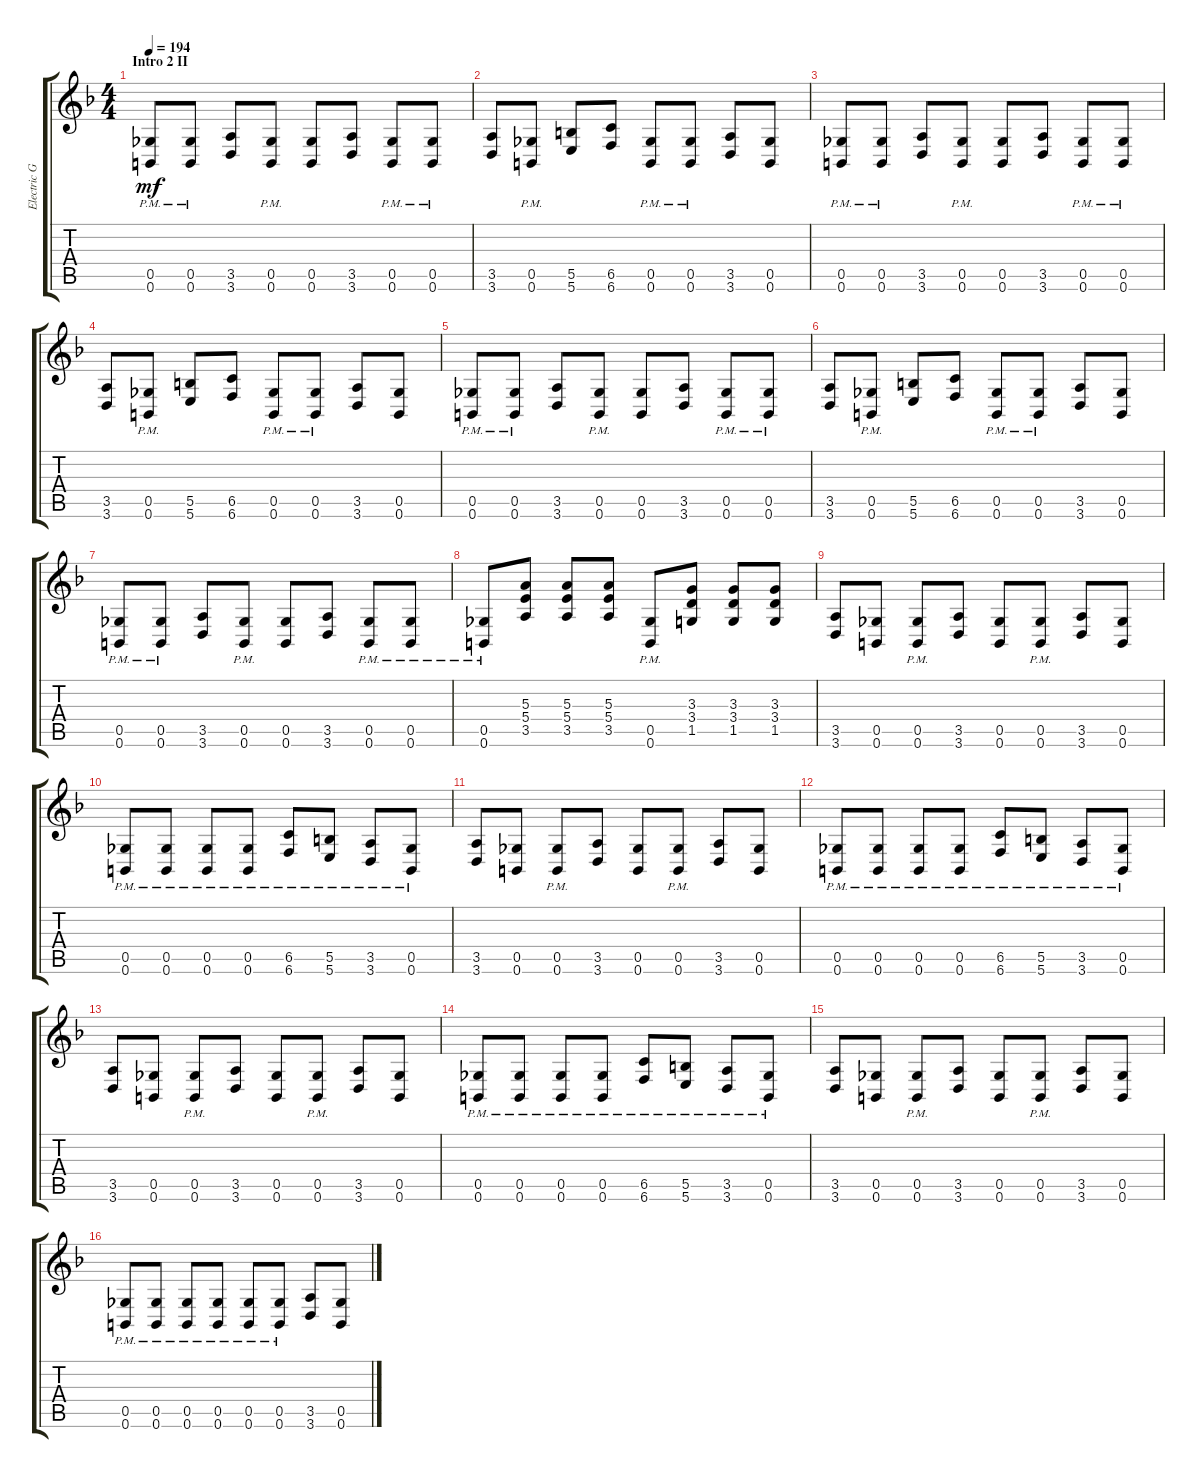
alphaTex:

\track ("Electric Guitar III <葵>" "Electric G") {instrument distortionguitar}
\staff {score tabs}
\tuning (Db4 Ab3 E3 B2 Gb2 B1) {hide}
\ts (4 4)
\section ("" "Intro 2 II")
\tempo 194
\clef g2
\ks f
(0.5{pm} 0.6{pm}).8{dy mf} (0.5{pm} 0.6{pm}).8 (3.5 3.6).8 (0.5{pm} 0.6{pm}).8 (0.5 0.6).8 (3.5 3.6).8 (0.5{pm} 0.6{pm}).8 (0.5{pm} 0.6{pm}).8 |
(3.5 3.6).8 (0.5{pm} 0.6{pm}).8 (5.5 5.6).8 (6.5 6.6).8 (0.5{pm} 0.6{pm}).8 (0.5{pm} 0.6{pm}).8 (3.5 3.6).8 (0.5 0.6).8 |
(0.5{pm} 0.6{pm}).8 (0.5{pm} 0.6{pm}).8 (3.5 3.6).8 (0.5{pm} 0.6{pm}).8 (0.5 0.6).8 (3.5 3.6).8 (0.5{pm} 0.6{pm}).8 (0.5{pm} 0.6{pm}).8 |
(3.5 3.6).8 (0.5{pm} 0.6{pm}).8 (5.5 5.6).8 (6.5 6.6).8 (0.5{pm} 0.6{pm}).8 (0.5{pm} 0.6{pm}).8 (3.5 3.6).8 (0.5 0.6).8 |
(0.5{pm} 0.6{pm}).8 (0.5{pm} 0.6{pm}).8 (3.5 3.6).8 (0.5{pm} 0.6{pm}).8 (0.5 0.6).8 (3.5 3.6).8 (0.5{pm} 0.6{pm}).8 (0.5{pm} 0.6{pm}).8 |
(3.5 3.6).8 (0.5{pm} 0.6{pm}).8 (5.5 5.6).8 (6.5 6.6).8 (0.5{pm} 0.6{pm}).8 (0.5{pm} 0.6{pm}).8 (3.5 3.6).8 (0.5 0.6).8 |
(0.5{pm} 0.6{pm}).8 (0.5{pm} 0.6{pm}).8 (3.5 3.6).8 (0.5{pm} 0.6{pm}).8 (0.5 0.6).8 (3.5 3.6).8 (0.5{pm} 0.6{pm}).8 (0.5{pm} 0.6{pm}).8 |
(0.5{pm} 0.6{pm}).8 (5.3 5.4 3.5).8 (5.3 5.4 3.5).8 (5.3 5.4 3.5).8 (0.5{pm} 0.6{pm}).8 (3.3 3.4 1.5).8 (3.3 3.4 1.5).8 (3.3 3.4 1.5).8 |
\section ("" "")
(3.5 3.6).8 (0.5 0.6).8 (0.5{pm} 0.6{pm}).8 (3.5 3.6).8 (0.5 0.6).8 (0.5{pm} 0.6{pm}).8 (3.5 3.6).8 (0.5 0.6).8 |
(0.5{pm} 0.6{pm}).8 (0.5{pm} 0.6{pm}).8 (0.5{pm} 0.6{pm}).8 (0.5{pm} 0.6{pm}).8 (6.5{pm} 6.6{pm}).8 (5.5{pm} 5.6{pm}).8 (3.5{pm} 3.6{pm}).8 (0.5{pm} 0.6{pm}).8 |
(3.5 3.6).8 (0.5 0.6).8 (0.5{pm} 0.6{pm}).8 (3.5 3.6).8 (0.5 0.6).8 (0.5{pm} 0.6{pm}).8 (3.5 3.6).8 (0.5 0.6).8 |
(0.5{pm} 0.6{pm}).8 (0.5{pm} 0.6{pm}).8 (0.5{pm} 0.6{pm}).8 (0.5{pm} 0.6{pm}).8 (6.5{pm} 6.6{pm}).8 (5.5{pm} 5.6{pm}).8 (3.5{pm} 3.6{pm}).8 (0.5{pm} 0.6{pm}).8 |
(3.5 3.6).8 (0.5 0.6).8 (0.5{pm} 0.6{pm}).8 (3.5 3.6).8 (0.5 0.6).8 (0.5{pm} 0.6{pm}).8 (3.5 3.6).8 (0.5 0.6).8 |
(0.5{pm} 0.6{pm}).8 (0.5{pm} 0.6{pm}).8 (0.5{pm} 0.6{pm}).8 (0.5{pm} 0.6{pm}).8 (6.5{pm} 6.6{pm}).8 (5.5{pm} 5.6{pm}).8 (3.5{pm} 3.6{pm}).8 (0.5{pm} 0.6{pm}).8 |
(3.5 3.6).8 (0.5 0.6).8 (0.5{pm} 0.6{pm}).8 (3.5 3.6).8 (0.5 0.6).8 (0.5{pm} 0.6{pm}).8 (3.5 3.6).8 (0.5 0.6).8 |
(0.5{pm} 0.6{pm}).8 (0.5{pm} 0.6{pm}).8 (0.5{pm} 0.6{pm}).8 (0.5{pm} 0.6{pm}).8 (0.5{pm} 0.6{pm}).8 (0.5{pm} 0.6{pm}).8 (3.5 3.6).8 (0.5 0.6).8
